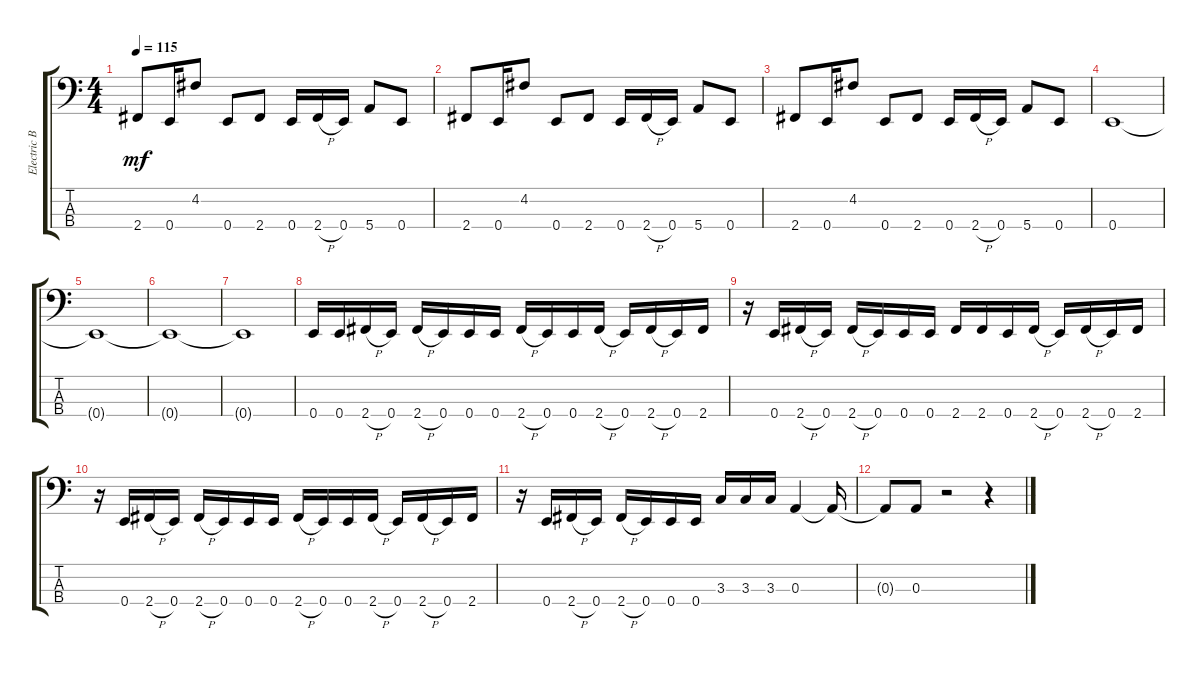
\track ("Electric Bass" "Electric B") {instrument electricbassfinger}
\staff {score tabs}
\tuning (G2 D2 A1 E1) {hide}
\ts (4 4)
\tempo 115
\clef f4
\ks c
2.4.8{dy mf} 0.4.16 4.2.8 0.4.8 2.4.8 0.4.16 2.4{h}.16 0.4.16 5.4.8 0.4.8 |
2.4.8 0.4.16 4.2.8 0.4.8 2.4.8 0.4.16 2.4{h}.16 0.4.16 5.4.8 0.4.8 |
2.4.8 0.4.16 4.2.8 0.4.8 2.4.8 0.4.16 2.4{h}.16 0.4.16 5.4.8 0.4.8 |
0.4.1 |
0.4{t}.1 |
0.4{t}.1 |
0.4{t}.1 |
0.4.16 0.4.16 2.4{h}.16 0.4.16 2.4{h}.16 0.4.16 0.4.16 0.4.16 2.4{h}.16 0.4.16 0.4.16 2.4{h}.16 0.4.16 2.4{h}.16 0.4.16 2.4.16 |
r.16 0.4.16 2.4{h}.16 0.4.16 2.4{h}.16 0.4.16 0.4.16 0.4.16 2.4.16 2.4.16 0.4.16 2.4{h}.16 0.4.16 2.4{h}.16 0.4.16 2.4.16 |
r.16 0.4.16 2.4{h}.16 0.4.16 2.4{h}.16 0.4.16 0.4.16 0.4.16 2.4{h}.16 0.4.16 0.4.16 2.4{h}.16 0.4.16 2.4{h}.16 0.4.16 2.4.16 |
r.16 0.4.16 2.4{h}.16 0.4.16 2.4{h}.16 0.4.16 0.4.16 0.4.16 3.3.16 3.3.16 3.3.16 0.3.4 0.3{t}.16 |
0.3{t}.8 0.3.8 r.2 r.4
